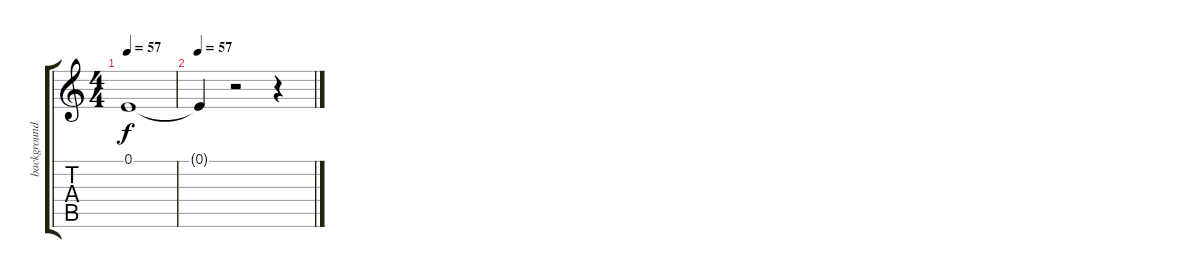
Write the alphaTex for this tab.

\track ("background" "background") {instrument stringensemble2}
\staff {score tabs}
\tuning (E4 B3 G3 D3 A2 E2) {hide}
\ts (4 4)
\tempo 57
\clef g2
\ks c
0.1{t}.1{dy f} |
\tempo 57
0.1{t}.4 r.2 r.4
